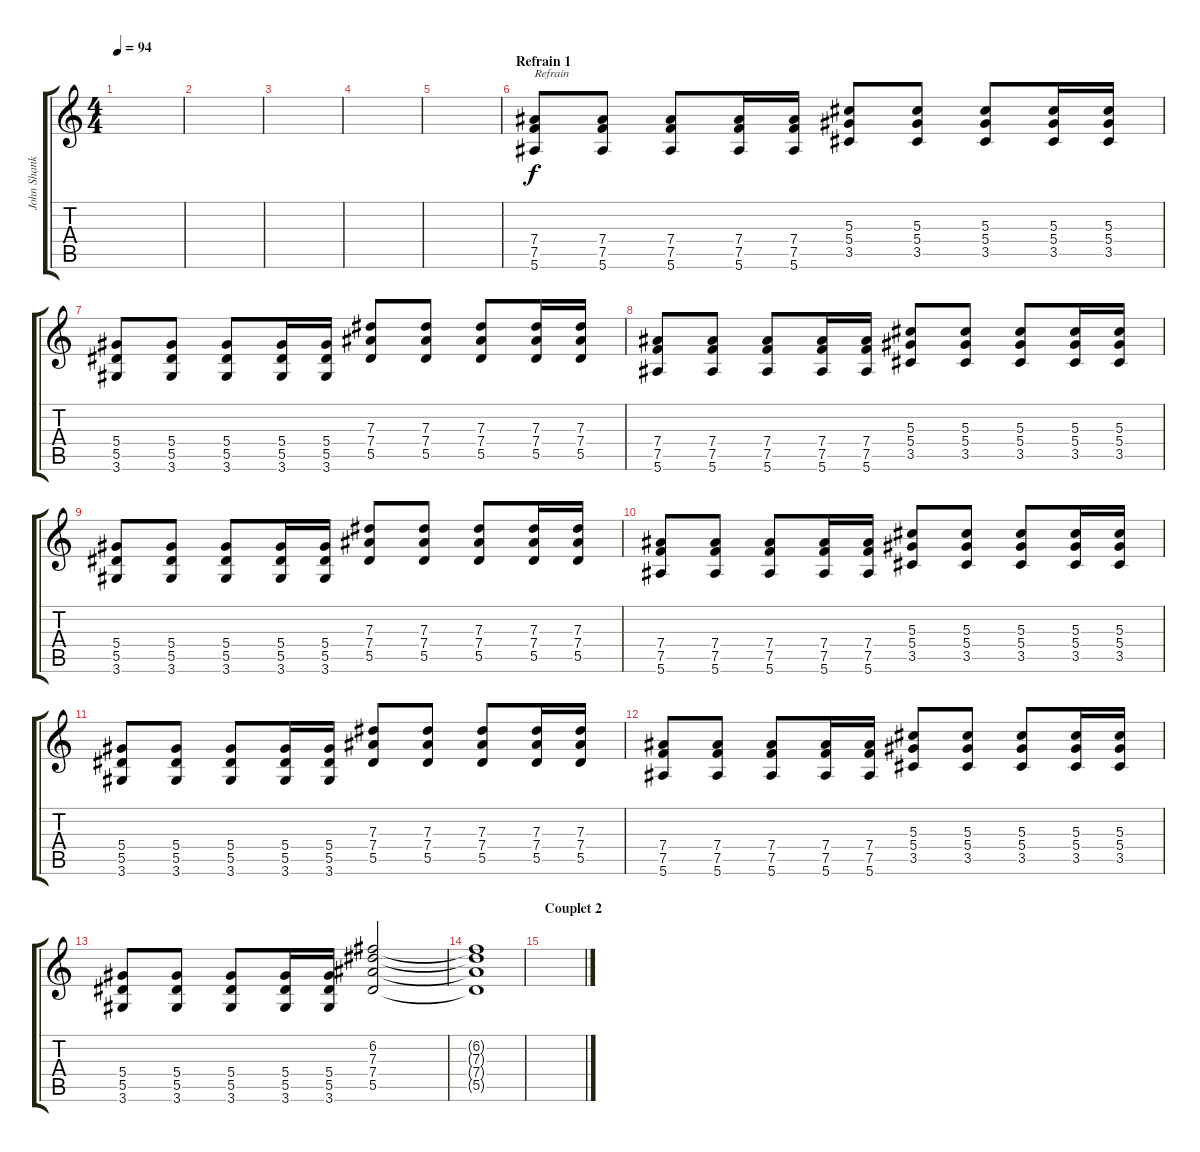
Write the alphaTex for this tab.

\track ("John Shanks - Guitare Overdrive" "John Shank") {instrument overdrivenguitar}
\staff {score tabs}
\tuning (F4 C4 Ab3 Eb3 Bb2 F2) {hide}
\ts (4 4)
\tempo 94
\clef g2
\ks c
|
|
|
|
|
\section ("" "Refrain 1")
(7.4 7.5 5.6).8{txt "Refrain"} (7.4 7.5 5.6).8 (7.4 7.5 5.6).8 (7.4 7.5 5.6).16 (7.4 7.5 5.6).16 (5.3 5.4 3.5).8 (5.3 5.4 3.5).8 (5.3 5.4 3.5).8 (5.3 5.4 3.5).16 (5.3 5.4 3.5).16 |
(5.4 5.5 3.6).8 (5.4 5.5 3.6).8 (5.4 5.5 3.6).8 (5.4 5.5 3.6).16 (5.4 5.5 3.6).16 (7.3 7.4 5.5).8 (7.3 7.4 5.5).8 (7.3 7.4 5.5).8 (7.3 7.4 5.5).16 (7.3 7.4 5.5).16 |
(7.4 7.5 5.6).8 (7.4 7.5 5.6).8 (7.4 7.5 5.6).8 (7.4 7.5 5.6).16 (7.4 7.5 5.6).16 (5.3 5.4 3.5).8 (5.3 5.4 3.5).8 (5.3 5.4 3.5).8 (5.3 5.4 3.5).16 (5.3 5.4 3.5).16 |
(5.4 5.5 3.6).8 (5.4 5.5 3.6).8 (5.4 5.5 3.6).8 (5.4 5.5 3.6).16 (5.4 5.5 3.6).16 (7.3 7.4 5.5).8 (7.3 7.4 5.5).8 (7.3 7.4 5.5).8 (7.3 7.4 5.5).16 (7.3 7.4 5.5).16 |
(7.4 7.5 5.6).8 (7.4 7.5 5.6).8 (7.4 7.5 5.6).8 (7.4 7.5 5.6).16 (7.4 7.5 5.6).16 (5.3 5.4 3.5).8 (5.3 5.4 3.5).8 (5.3 5.4 3.5).8 (5.3 5.4 3.5).16 (5.3 5.4 3.5).16 |
(5.4 5.5 3.6).8 (5.4 5.5 3.6).8 (5.4 5.5 3.6).8 (5.4 5.5 3.6).16 (5.4 5.5 3.6).16 (7.3 7.4 5.5).8 (7.3 7.4 5.5).8 (7.3 7.4 5.5).8 (7.3 7.4 5.5).16 (7.3 7.4 5.5).16 |
(7.4 7.5 5.6).8 (7.4 7.5 5.6).8 (7.4 7.5 5.6).8 (7.4 7.5 5.6).16 (7.4 7.5 5.6).16 (5.3 5.4 3.5).8 (5.3 5.4 3.5).8 (5.3 5.4 3.5).8 (5.3 5.4 3.5).16 (5.3 5.4 3.5).16 |
(5.4 5.5 3.6).8 (5.4 5.5 3.6).8 (5.4 5.5 3.6).8 (5.4 5.5 3.6).16 (5.4 5.5 3.6).16 (6.2 7.3 7.4 5.5).2 |
(6.2{t} 7.3{t} 7.4{t} 5.5{t}).1 |
\section ("" "Couplet 2")
